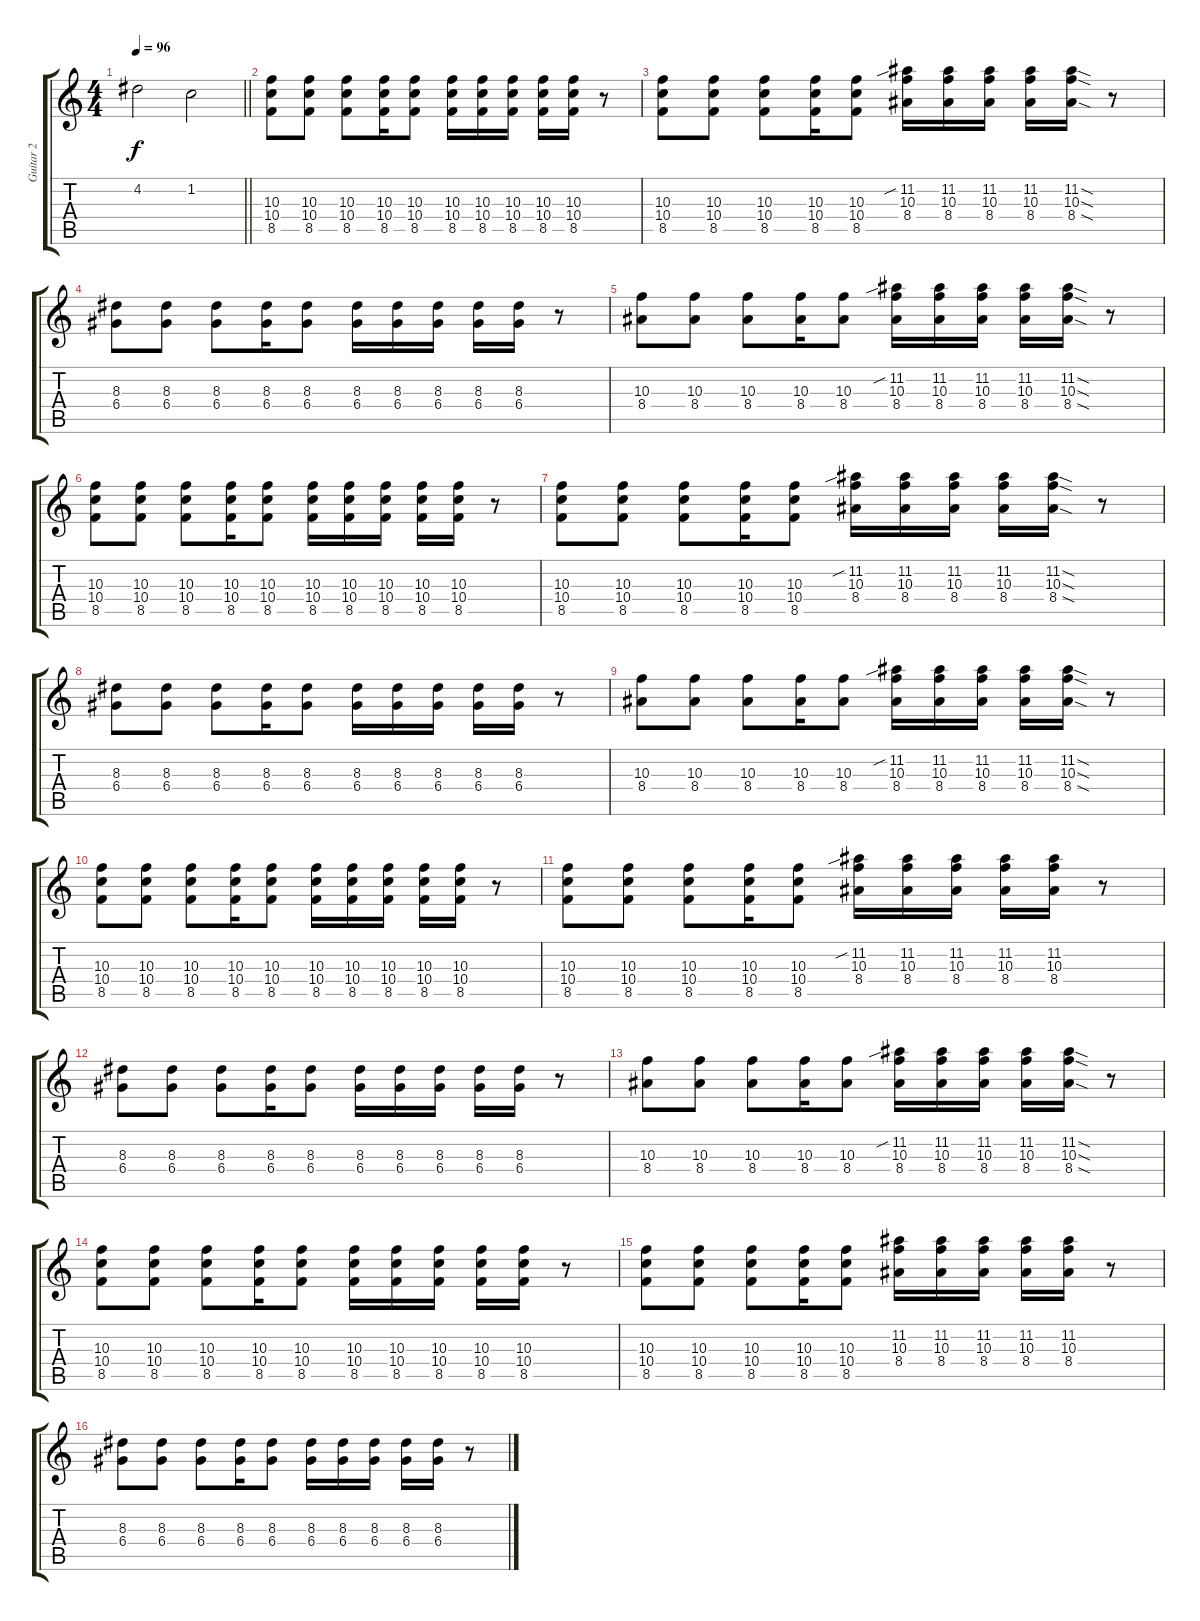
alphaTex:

\track ("Guitar 2" "Guitar 2") {instrument distortionguitar}
\staff {score tabs}
\tuning (E4 B3 G3 D3 A2 D2) {hide}
\ts (4 4)
\tempo 96
\clef g2
\barLineRight lightlight
\ks c
4.2.2{dy f} 1.2.2 |
(10.3 10.4 8.5).8{instrument distortionguitar} (10.3 10.4 8.5).8 (10.3 10.4 8.5).8 (10.3 10.4 8.5).16 (10.3 10.4 8.5).8 (10.3 10.4 8.5).16 (10.3 10.4 8.5).16 (10.3 10.4 8.5).16 (10.3 10.4 8.5).16 (10.3 10.4 8.5).16 r.8 |
(10.3 10.4 8.5).8 (10.3 10.4 8.5).8 (10.3 10.4 8.5).8 (10.3 10.4 8.5).16 (10.3 10.4 8.5).8 (11.2{sib} 10.3 8.4).16 (11.2 10.3 8.4).16 (11.2 10.3 8.4).16 (11.2 10.3 8.4).16 (11.2{sod} 10.3{sod} 8.4{sod}).16 r.8 |
(8.3 6.4).8 (8.3 6.4).8 (8.3 6.4).8 (8.3 6.4).16 (8.3 6.4).8 (8.3 6.4).16 (8.3 6.4).16 (8.3 6.4).16 (8.3 6.4).16 (8.3 6.4).16 r.8 |
(10.3 8.4).8 (10.3 8.4).8 (10.3 8.4).8 (10.3 8.4).16 (10.3 8.4).8 (11.2{sib} 10.3 8.4).16 (11.2 10.3 8.4).16 (11.2 10.3 8.4).16 (11.2 10.3 8.4).16 (11.2{sod} 10.3{sod} 8.4{sod}).16 r.8 |
(10.3 10.4 8.5).8 (10.3 10.4 8.5).8 (10.3 10.4 8.5).8 (10.3 10.4 8.5).16 (10.3 10.4 8.5).8 (10.3 10.4 8.5).16 (10.3 10.4 8.5).16 (10.3 10.4 8.5).16 (10.3 10.4 8.5).16 (10.3 10.4 8.5).16 r.8 |
(10.3 10.4 8.5).8 (10.3 10.4 8.5).8 (10.3 10.4 8.5).8 (10.3 10.4 8.5).16 (10.3 10.4 8.5).8 (11.2{sib} 10.3 8.4).16 (11.2 10.3 8.4).16 (11.2 10.3 8.4).16 (11.2 10.3 8.4).16 (11.2{sod} 10.3{sod} 8.4{sod}).16 r.8 |
(8.3 6.4).8 (8.3 6.4).8 (8.3 6.4).8 (8.3 6.4).16 (8.3 6.4).8 (8.3 6.4).16 (8.3 6.4).16 (8.3 6.4).16 (8.3 6.4).16 (8.3 6.4).16 r.8 |
(10.3 8.4).8 (10.3 8.4).8 (10.3 8.4).8 (10.3 8.4).16 (10.3 8.4).8 (11.2{sib} 10.3 8.4).16 (11.2 10.3 8.4).16 (11.2 10.3 8.4).16 (11.2 10.3 8.4).16 (11.2{sod} 10.3{sod} 8.4{sod}).16 r.8 |
(10.3 10.4 8.5).8 (10.3 10.4 8.5).8 (10.3 10.4 8.5).8 (10.3 10.4 8.5).16 (10.3 10.4 8.5).8 (10.3 10.4 8.5).16 (10.3 10.4 8.5).16 (10.3 10.4 8.5).16 (10.3 10.4 8.5).16 (10.3 10.4 8.5).16 r.8 |
(10.3 10.4 8.5).8 (10.3 10.4 8.5).8 (10.3 10.4 8.5).8 (10.3 10.4 8.5).16 (10.3 10.4 8.5).8 (11.2{sib} 10.3 8.4).16 (11.2 10.3 8.4).16 (11.2 10.3 8.4).16 (11.2 10.3 8.4).16 (11.2 10.3 8.4).16 r.8 |
(8.3 6.4).8 (8.3 6.4).8 (8.3 6.4).8 (8.3 6.4).16 (8.3 6.4).8 (8.3 6.4).16 (8.3 6.4).16 (8.3 6.4).16 (8.3 6.4).16 (8.3 6.4).16 r.8 |
(10.3 8.4).8 (10.3 8.4).8 (10.3 8.4).8 (10.3 8.4).16 (10.3 8.4).8 (11.2{sib} 10.3 8.4).16 (11.2 10.3 8.4).16 (11.2 10.3 8.4).16 (11.2 10.3 8.4).16 (11.2{sod} 10.3{sod} 8.4{sod}).16 r.8 |
(10.3 10.4 8.5).8 (10.3 10.4 8.5).8 (10.3 10.4 8.5).8 (10.3 10.4 8.5).16 (10.3 10.4 8.5).8 (10.3 10.4 8.5).16 (10.3 10.4 8.5).16 (10.3 10.4 8.5).16 (10.3 10.4 8.5).16 (10.3 10.4 8.5).16 r.8 |
(10.3 10.4 8.5).8 (10.3 10.4 8.5).8 (10.3 10.4 8.5).8 (10.3 10.4 8.5).16 (10.3 10.4 8.5).8 (11.2 10.3 8.4).16 (11.2 10.3 8.4).16 (11.2 10.3 8.4).16 (11.2 10.3 8.4).16 (11.2 10.3 8.4).16 r.8 |
(8.3 6.4).8 (8.3 6.4).8 (8.3 6.4).8 (8.3 6.4).16 (8.3 6.4).8 (8.3 6.4).16 (8.3 6.4).16 (8.3 6.4).16 (8.3 6.4).16 (8.3 6.4).16 r.8
